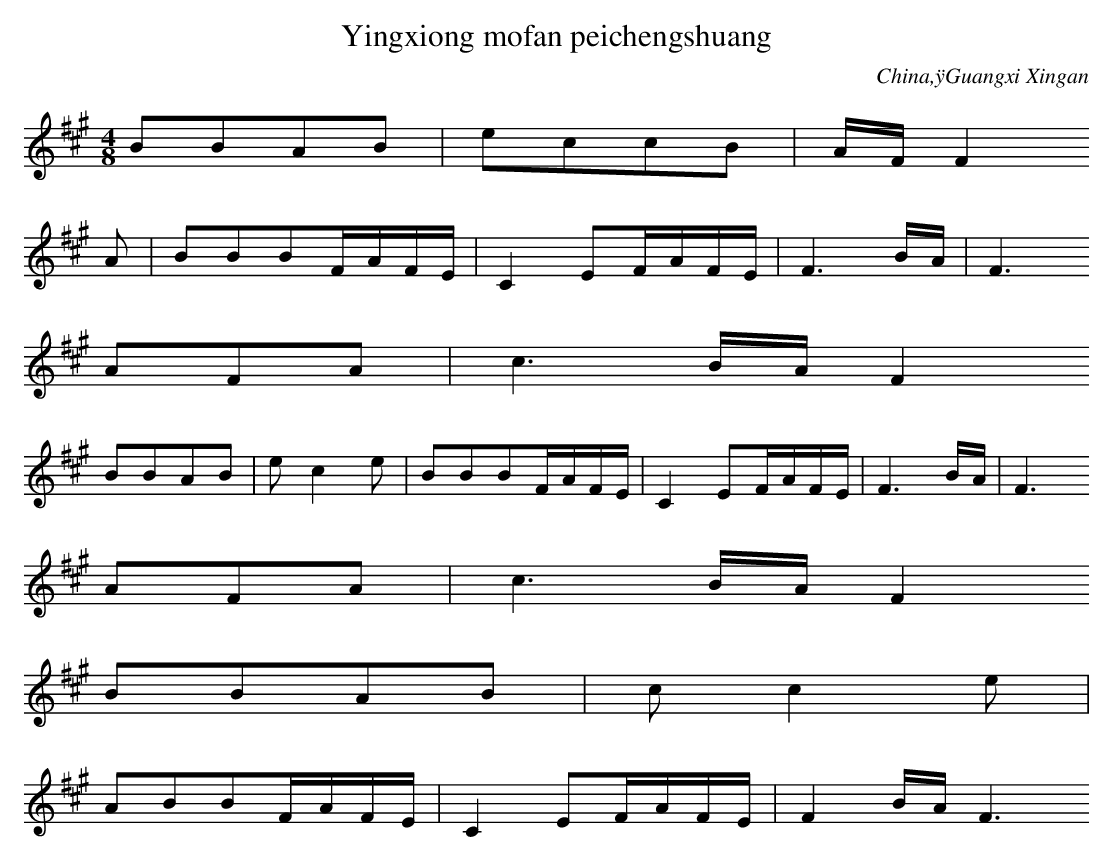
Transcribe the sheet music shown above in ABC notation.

X:1
T: Yingxiong mofan peichengshuang
O: China,ÿGuangxi Xingan
M: 4/8
L: 1/16
K: A
B2B2A2B2 | e2c2c2B2 | AFF4
A2 | B2B2B2FAFE | C4E2FAFE | F6BA | F6
A2F2A2 | c6BAF4
B2B2A2B2 | e2c4e2 | B2B2B2FAFE | C4E2FAFE | F6BA | F6
A2F2A2 | c6BAF4
B2B2A2B2 | c2c4e2 |
A2B2B2FAFE | C4E2FAFE | F4BAF6
